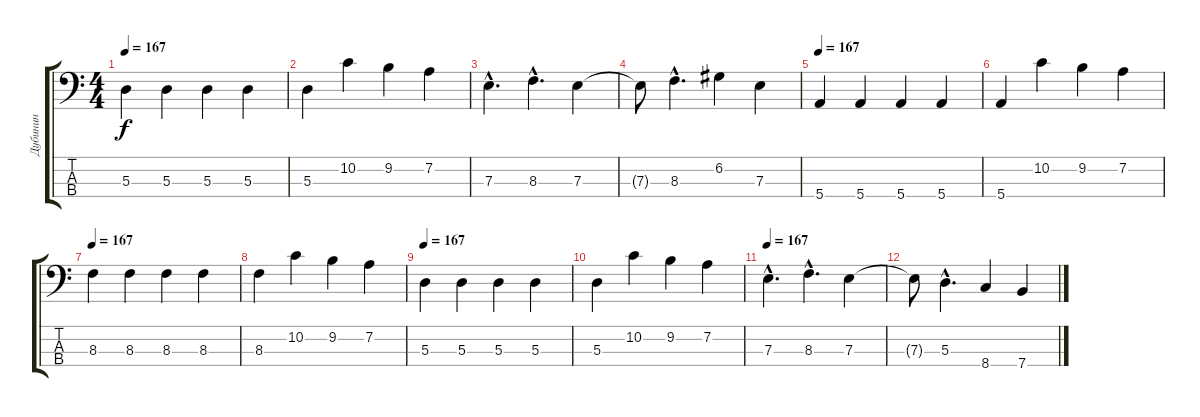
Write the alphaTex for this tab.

\track ("Дубинин" "Дубинин") {instrument electricbasspick}
\staff {score tabs}
\tuning (G2 D2 A1 E1) {hide}
\ts (4 4)
\tempo 167
\clef f4
\ks c
5.3.4{dy f} 5.3.4 5.3.4 5.3.4 |
5.3.4 10.2.4 9.2.4 7.2.4 |
7.3{hac}.4{d} 8.3{hac}.4{d} 7.3.4 |
7.3{t}.8 8.3{hac}.4{d} 6.2.4 7.3.4 |
\tempo 167
5.4.4 5.4.4 5.4.4 5.4.4 |
5.4.4 10.2.4 9.2.4 7.2.4 |
\tempo 167
8.3.4 8.3.4 8.3.4 8.3.4 |
8.3.4 10.2.4 9.2.4 7.2.4 |
\tempo 167
5.3.4 5.3.4 5.3.4 5.3.4 |
5.3.4 10.2.4 9.2.4 7.2.4 |
\tempo 167
7.3{hac}.4{d} 8.3{hac}.4{d} 7.3.4 |
7.3{t}.8 5.3{hac}.4{d} 8.4.4 7.4.4
